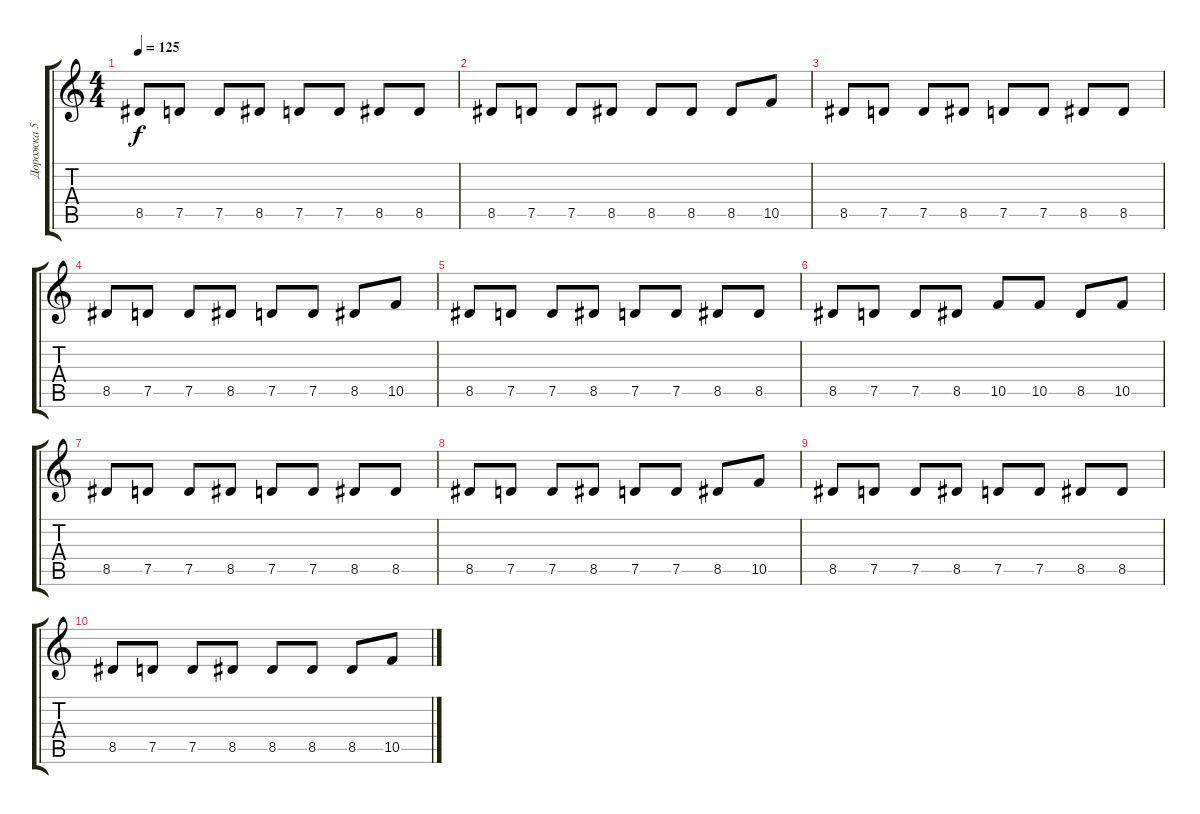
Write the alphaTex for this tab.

\track ("Дорожка 5" "Дорожка 5") {instrument overdrivenguitar}
\staff {score tabs}
\tuning (D4 A3 F3 C3 G2 D2) {hide}
\ts (4 4)
\tempo 125
\clef g2
\ks c
8.5.8{dy f} 7.5.8 7.5.8 8.5.8 7.5.8 7.5.8 8.5.8 8.5.8 |
8.5.8 7.5.8 7.5.8 8.5.8 8.5.8 8.5.8 8.5.8 10.5.8 |
8.5.8 7.5.8 7.5.8 8.5.8 7.5.8 7.5.8 8.5.8 8.5.8 |
8.5.8 7.5.8 7.5.8 8.5.8 7.5.8 7.5.8 8.5.8 10.5.8 |
8.5.8 7.5.8 7.5.8 8.5.8 7.5.8 7.5.8 8.5.8 8.5.8 |
8.5.8 7.5.8 7.5.8 8.5.8 10.5.8 10.5.8 8.5.8 10.5.8 |
8.5.8 7.5.8 7.5.8 8.5.8 7.5.8 7.5.8 8.5.8 8.5.8 |
8.5.8 7.5.8 7.5.8 8.5.8 7.5.8 7.5.8 8.5.8 10.5.8 |
8.5.8 7.5.8 7.5.8 8.5.8 7.5.8 7.5.8 8.5.8 8.5.8 |
8.5.8 7.5.8 7.5.8 8.5.8 8.5.8 8.5.8 8.5.8 10.5.8
